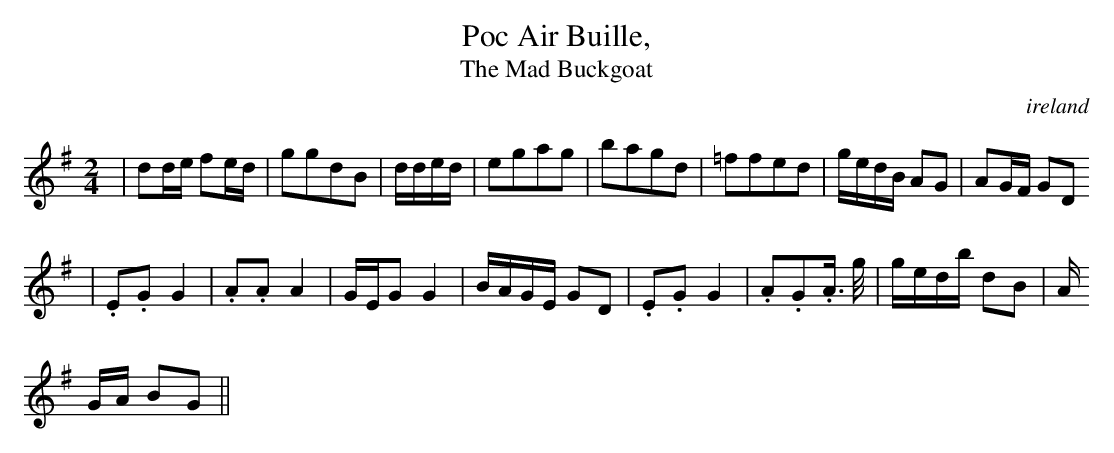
X:1
T: Poc Air Buille,
T: The Mad Buckgoat
O:ireland
M: 2/4
L: 1/16
K:G
|d2de f2ed|g2g2d2B2|dded|e2g2a2g2|b2a2g2d2|=f2f2e2d2|gedB A2G2|A2GF G2D2
|.E2.G2 G4|.A2.A2 A4|GEG2 G4|BAGE G2D2|.E2.G2 G4|.A2.G2.A> g|gedb d2B2|A
2GA B2G2||
